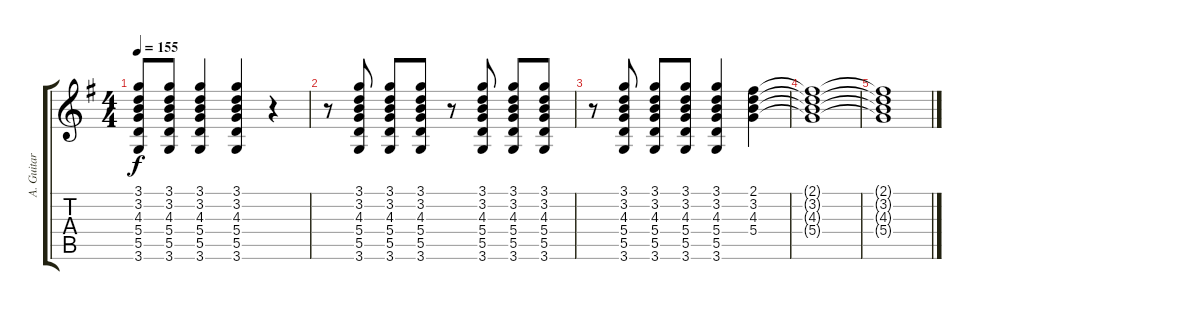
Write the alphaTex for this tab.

\track ("A. Guitar" "A. Guitar") {instrument acousticguitarsteel}
\staff {score tabs}
\tuning (E4 B3 G3 D3 A2 E2) {hide}
\ts (4 4)
\tempo 155
\clef g2
\ks g
(3.1{t} 3.2{t} 4.3{t} 5.4{t} 5.5{t} 3.6{t}).8{dy f} (3.1 3.2 4.3 5.4 5.5 3.6).8 (3.1 3.2 4.3 5.4 5.5 3.6).4 (3.1 3.2 4.3 5.4 5.5 3.6).4 r.4 |
r.8 (3.1 3.2 4.3 5.4 5.5 3.6).8 (3.1 3.2 4.3 5.4 5.5 3.6).8 (3.1 3.2 4.3 5.4 5.5 3.6).8 r.8 (3.1 3.2 4.3 5.4 5.5 3.6).8 (3.1 3.2 4.3 5.4 5.5 3.6).8 (3.1 3.2 4.3 5.4 5.5 3.6).8 |
r.8 (3.1 3.2 4.3 5.4 5.5 3.6).8 (3.1 3.2 4.3 5.4 5.5 3.6).8 (3.1 3.2 4.3 5.4 5.5 3.6).8 (3.1 3.2 4.3 5.4 5.5 3.6).4 (2.1 3.2 4.3 5.4).4 |
(2.1{t} 3.2{t} 4.3{t} 5.4{t}).1 |
(2.1{t} 3.2{t} 4.3{t} 5.4{t}).1
